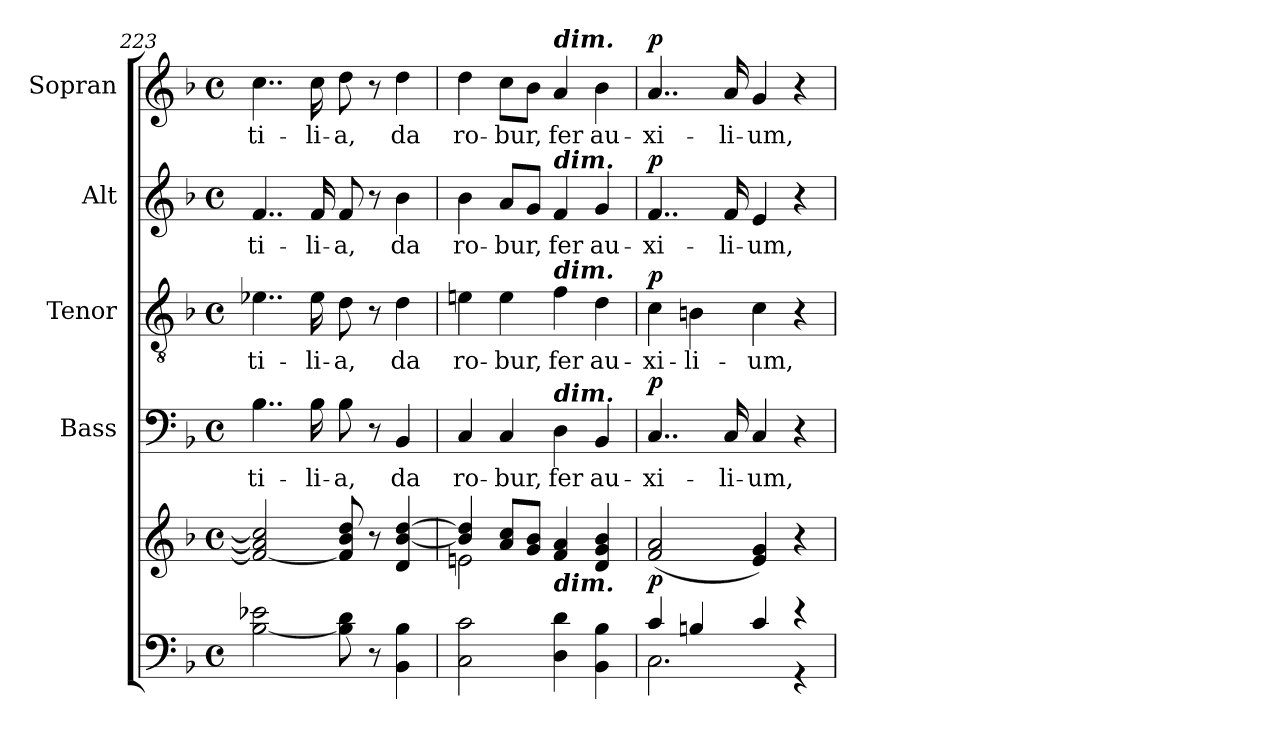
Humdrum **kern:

**kern	**kern	**dynam	**kern	**text	**dynam	**kern	**text	**dynam	**kern	**text	**dynam	**kern	**text	**dynam
*part5	*part5	*part5	*part4	*part4	*part4	*part3	*part3	*part3	*part2	*part2	*part2	*part1	*part1	*part1
*staff6	*staff5	*staff5/6	*staff4	*staff4	*staff4	*staff3	*staff3	*staff3	*staff2	*staff2	*staff2	*staff1	*staff1	*staff1
*	*	*	*I"Bass	*	*	*I"Tenor	*	*	*I"Alt	*	*	*I"Sopran	*	*
*	*	*	*I'B.	*	*	*I'T.	*	*	*I'A.	*	*	*I'S.	*	*
*clefF4	*clefG2	*	*clefF4	*	*	*clefGv2	*	*	*clefG2	*	*	*clefG2	*	*
*k[b-]	*k[b-]	*	*k[b-]	*	*	*k[b-]	*	*	*k[b-]	*	*	*k[b-]	*	*
*F:	*F:	*	*F:	*	*	*F:	*	*	*F:	*	*	*F:	*	*
*M4/4	*M4/4	*	*M4/4	*	*	*M4/4	*	*	*M4/4	*	*	*M4/4	*	*
*met(c)	*met(c)	*	*met(c)	*	*	*met(c)	*	*	*met(c)	*	*	*met(c)	*	*
=223	=223	=223	=223	=223	=223	=223	=223	=223	=223	=223	=223	=223	=223	=223
!	!	!	!	!LO:LY:b	!	!	!LO:LY:b	!	!	!LO:LY:b	!	!	!LO:LY:b	!
[<2B-\ 2e-X\	2f/_ 2a/] 2cc/]	.	4..B-\	-ti-	.	4..e-X\	-ti-	.	4..f/	-ti-	.	4..cc\	-ti-	.
!	!	!	!	!LO:LY:b	!	!	!LO:LY:b	!	!	!LO:LY:b	!	!	!LO:LY:b	!
.	.	.	16B-\	-li-	.	16e-\	-li-	.	16f/	-li-	.	16cc\	-li-	.
!	!	!	!	!LO:LY:b	!	!	!LO:LY:b	!	!	!LO:LY:b	!	!	!LO:LY:b	!
8B-\] 8d\	8f/] 8b-/ 8dd/	.	8B-\	-a,	.	8d\	-a,	.	8f/	-a,	.	8dd\	-a,	.
8r	8r	.	8r	.	.	8r	.	.	8r	.	.	8r	.	.
!	!	!	!	!LO:LY:b	!	!	!LO:LY:b	!	!	!LO:LY:b	!	!	!LO:LY:b	!
4BB-\ 4B-\	4d/ [4b-/ [4dd/	.	4BB-/	da	.	4d\	da	.	4b-\	da	.	4dd\	da	.
=224	=224	=224	=224	=224	=224	=224	=224	=224	=224	=224	=224	=224	=224	=224
*	*^	*	*	*	*	*	*	*	*	*	*	*	*	*
!	!	!	!	!	!LO:LY:b	!	!	!LO:LY:b	!	!	!LO:LY:b	!	!	!LO:LY:b	!
2C\ 2c\	4b-/] 4dd/]	2en\	.	4C/	ro-	.	4en\	ro-	.	4b-\	ro-	.	4dd\	ro-	.
!	!	!	!	!	!LO:LY:b	!	!	!LO:LY:b	!	!	!LO:LY:b	!	!	!LO:LY:b	!
.	8a/ 8cc/L	.	.	4C/	-bur,	.	4e\	-bur,	.	8a/L	-bur,	.	8cc\L	-bur,	.
.	8g/ 8b-/J	.	.	.	.	.	.	.	.	8g/J	.	.	8b-\J	.	.
!	!	!	!	!	!	!	!	!	!	!	!	!	!LO:TX:a:Bi:t=dim.	!	!
!	!	!	!	!	!	!	!	!	!	!LO:TX:a:Bi:t=dim.	!	!	!	!	!
!	!	!	!	!	!	!	!LO:TX:a:Bi:t=dim.	!	!	!	!	!	!	!	!
!	!	!	!	!LO:TX:a:Bi:t=dim.	!	!	!	!	!	!	!	!	!	!	!
!	!LO:TX:b:Bi:t=dim.	!	!	!	!	!	!	!	!	!	!	!	!	!	!
!	!	!	!	!	!LO:LY:b	!	!	!LO:LY:b	!	!	!LO:LY:b	!	!	!LO:LY:b	!
4D\ 4d\	4f/ 4a/	2ryy	.	4D\	fer	.	4f\	fer	.	4f/	fer	.	4a/	fer	.
!	!	!	!	!	!LO:LY:b	!	!	!LO:LY:b	!	!	!LO:LY:b	!	!	!LO:LY:b	!
4BB-\ 4B-\	4d/ 4g/ 4b-/	.	.	4BB-/	au-	.	4d\	au-	.	4g/	au-	.	4b-\	au-	.
*	*v	*v	*	*	*	*	*	*	*	*	*	*	*	*	*
=225	=225	=225	=225	=225	=225	=225	=225	=225	=225	=225	=225	=225	=225	=225
*^	*	*	*	*	*	*	*	*	*	*	*	*	*	*
!	!	!	!LO:DY:b	!	!LO:LY:b	!LO:DY:a	!	!LO:LY:b	!LO:DY:a	!	!LO:LY:b	!LO:DY:a	!	!LO:LY:b	!LO:DY:a
4c/	2.C\	(<2f/ 2a/	p	4..C/	-xi-	p	4c\	-xi-	p	4..f/	-xi-	p	4..a/	-xi-	p
!	!	!	!	!	!	!	!	!LO:LY:b	!	!	!	!	!	!	!
4Bn/	.	.	.	.	.	.	4Bn\	-li-	.	.	.	.	.	.	.
!	!	!	!	!	!LO:LY:b	!	!	!	!	!	!LO:LY:b	!	!	!LO:LY:b	!
.	.	.	.	16C/	-li-	.	.	.	.	16f/	-li-	.	16a/	-li-	.
!	!	!	!	!	!LO:LY:b	!	!	!LO:LY:b	!	!	!LO:LY:b	!	!	!LO:LY:b	!
4c/	.	4e/ 4g/)	.	4C/	-um,	.	4c\	-um,	.	4e/	-um,	.	4g/	-um,	.
4r	4r	4r	.	4r	.	.	4r	.	.	4r	.	.	4r	.	.
*v	*v	*	*	*	*	*	*	*	*	*	*	*	*	*	*
=	=	=	=	=	=	=	=	=	=	=	=	=	=	=
*-	*-	*-	*-	*-	*-	*-	*-	*-	*-	*-	*-	*-	*-	*-
